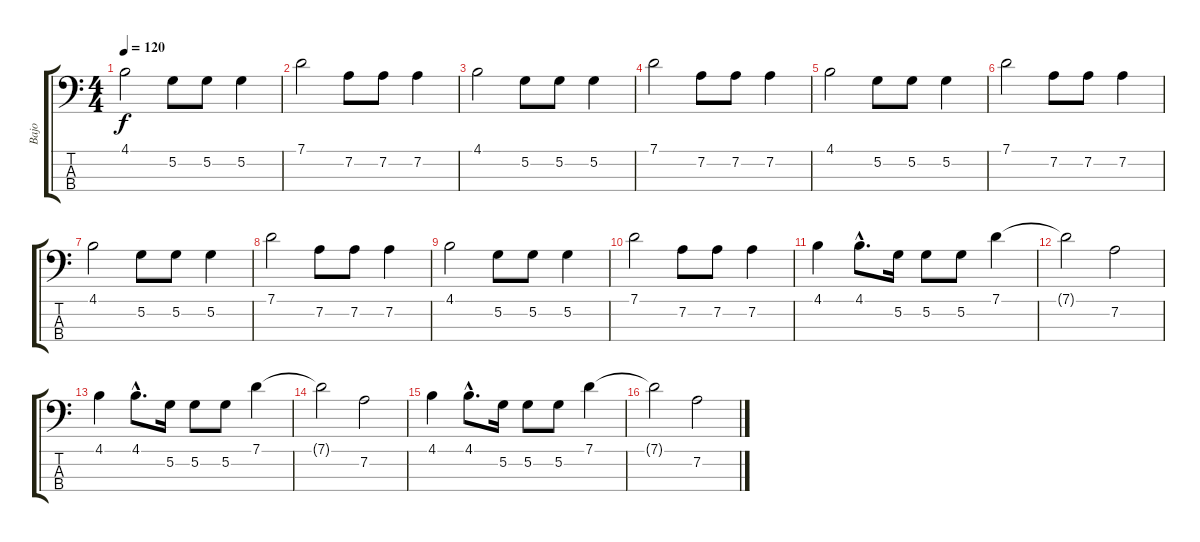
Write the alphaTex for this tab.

\track ("Bajo" "Bajo") {instrument acousticbass}
\staff {score tabs}
\tuning (G2 D2 A1 E1) {hide}
\ts (4 4)
\tempo 120
\clef f4
\ks c
4.1.2{dy f} 5.2.8 5.2.8 5.2.4 |
7.1.2 7.2.8 7.2.8 7.2.4 |
4.1.2 5.2.8 5.2.8 5.2.4 |
7.1.2 7.2.8 7.2.8 7.2.4 |
4.1.2 5.2.8 5.2.8 5.2.4 |
7.1.2 7.2.8 7.2.8 7.2.4 |
4.1.2 5.2.8 5.2.8 5.2.4 |
7.1.2 7.2.8 7.2.8 7.2.4 |
4.1.2 5.2.8 5.2.8 5.2.4 |
7.1.2 7.2.8 7.2.8 7.2.4 |
4.1.4 4.1{hac}.8{d} 5.2.16 5.2.8 5.2.8 7.1.4 |
7.1{t}.2 7.2.2 |
4.1.4 4.1{hac}.8{d} 5.2.16 5.2.8 5.2.8 7.1.4 |
7.1{t}.2 7.2.2 |
4.1.4 4.1{hac}.8{d} 5.2.16 5.2.8 5.2.8 7.1.4 |
7.1{t}.2 7.2.2
